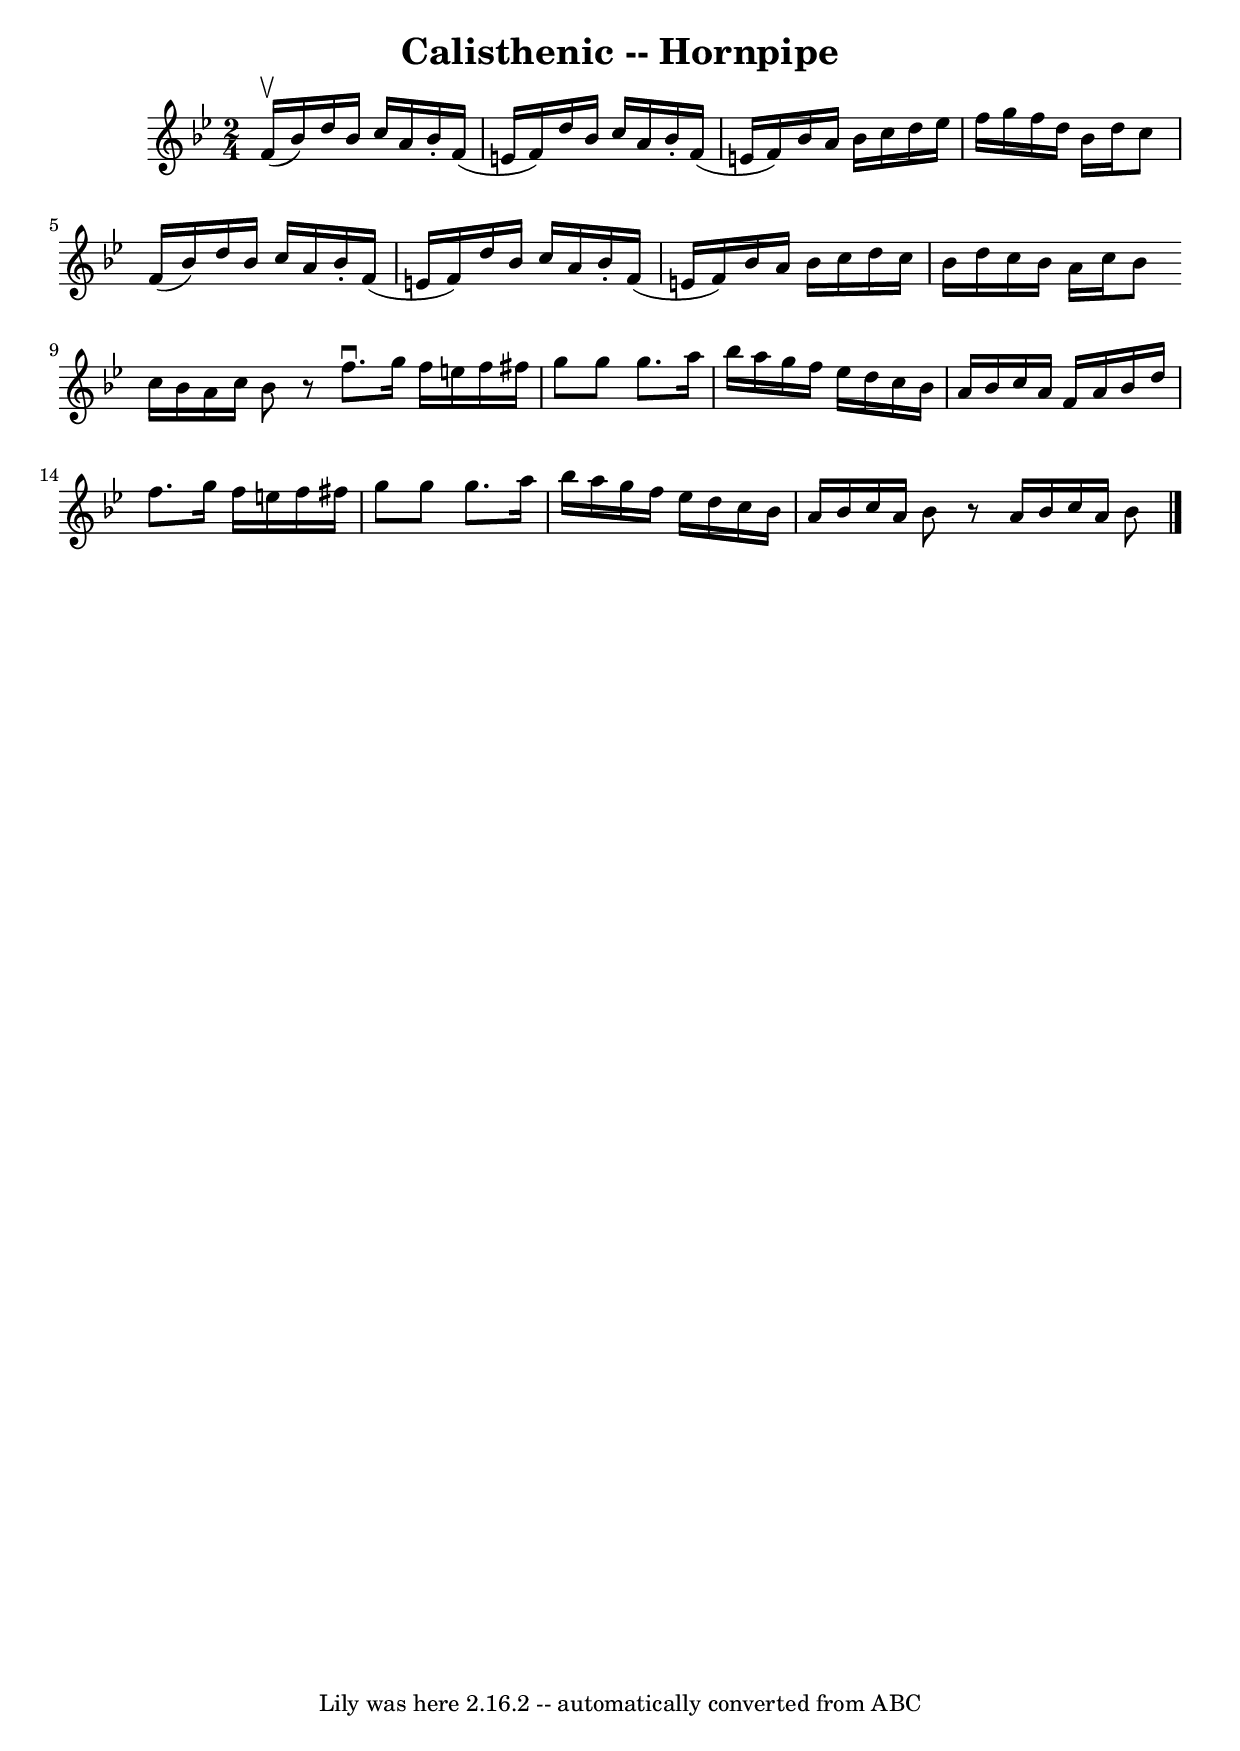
\version "2.7.40"
\include "Mammoth.ily"
\header {
	%% book = "Cole's 1000 Fiddle Tunes"
	crossRefNumber = "1"
	footnotes = ""
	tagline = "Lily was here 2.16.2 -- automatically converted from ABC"
	title = "Calisthenic -- Hornpipe"
}
voicedefault =  {


\time 2/4 
\key bes \major f'16 (^\upbow bes'16) |
 d''16    
bes'16 c''16 a'16 bes'16 -. f'16 (e'16 f'16) |
   
d''16 bes'16 c''16 a'16 bes'16 -. f'16 (e'16 f'16) 
|
 bes'16 a'16 bes'16 c''16 d''16 ees''16 f''16    
g''16  |
 f''16 d''16 bes'16 d''16 c''8 f'16 (bes'16  
-) |
 d''16 bes'16 c''16 a'16 bes'16 -. f'16 (e'16   
 f'16) |
 d''16 bes'16 c''16 a'16 bes'16 -. f'16 (
e'16 f'16) |
 bes'16 a'16 bes'16 c''16 d''16 c''16 
 bes'16 d''16  |
 c''16 bes'16 a'16 c''16 bes'8  
\bar ":|" c''16 bes'16 a'16 c''16 bes'8    r8 \bar "|."     
\bar "|:" f''8.^\downbow g''16 f''16 e''16 f''16 fis''16  
|
 g''8 g''8 g''8. a''16  |
 bes''16 a''16 g''16 
 f''16 ees''16 d''16 c''16 bes'16  |
 a'16 bes'16    
c''16 a'16 f'16 a'16 bes'16 d''16  |
 f''8. g''16   
 f''16 e''16 f''16 fis''16  |
 g''8 g''8 g''8. a''16  
|
 bes''16 a''16 g''16 f''16 ees''16 d''16 c''16    
bes'16  |
 a'16 bes'16 c''16 a'16 bes'8    r8 \bar ":|"   
a'16 bes'16 c''16 a'16 bes'8  \bar "|."   
}

\score{
    <<

	\context Staff="default"
	{
	    \voicedefault 
	}

    >>
	\layout {
	}
	\midi {}
}
